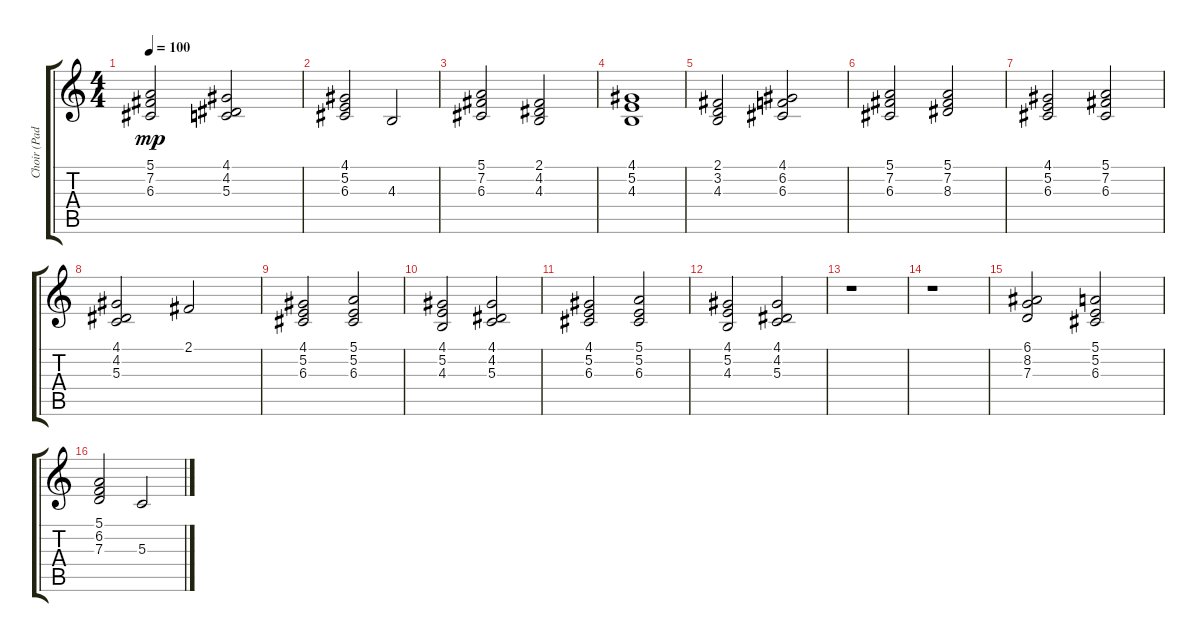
\track ("Choir (Pad)" "Choir (Pad") {instrument pad4choir}
\staff {score tabs}
\tuning (E4 B3 G3 D3 A2 E2) {hide}
\ts (4 4)
\tempo 100
\clef g2
\ks c
(5.1 7.2 6.3).2{dy mp} (4.1 4.2 5.3).2 |
(4.1 5.2 6.3).2 4.3.2 |
(5.1 7.2 6.3).2 (2.1 4.2 4.3).2 |
(4.1 5.2 4.3).1 |
(2.1 3.2 4.3).2 (4.1 6.2 6.3).2 |
(5.1 7.2 6.3).2 (5.1 7.2 8.3).2 |
(4.1 5.2 6.3).2 (5.1 7.2 6.3).2 |
(4.1 4.2 5.3).2 2.1.2 |
(4.1 5.2 6.3).2 (5.1 5.2 6.3).2 |
(4.1 5.2 4.3).2 (4.1 4.2 5.3).2 |
(4.1 5.2 6.3).2 (5.1 5.2 6.3).2 |
(4.1 5.2 4.3).2 (4.1 4.2 5.3).2 |
r.1 |
r.1 |
(6.1 8.2 7.3).2 (5.1 5.2 6.3).2 |
(5.1 6.2 7.3).2 5.3.2
